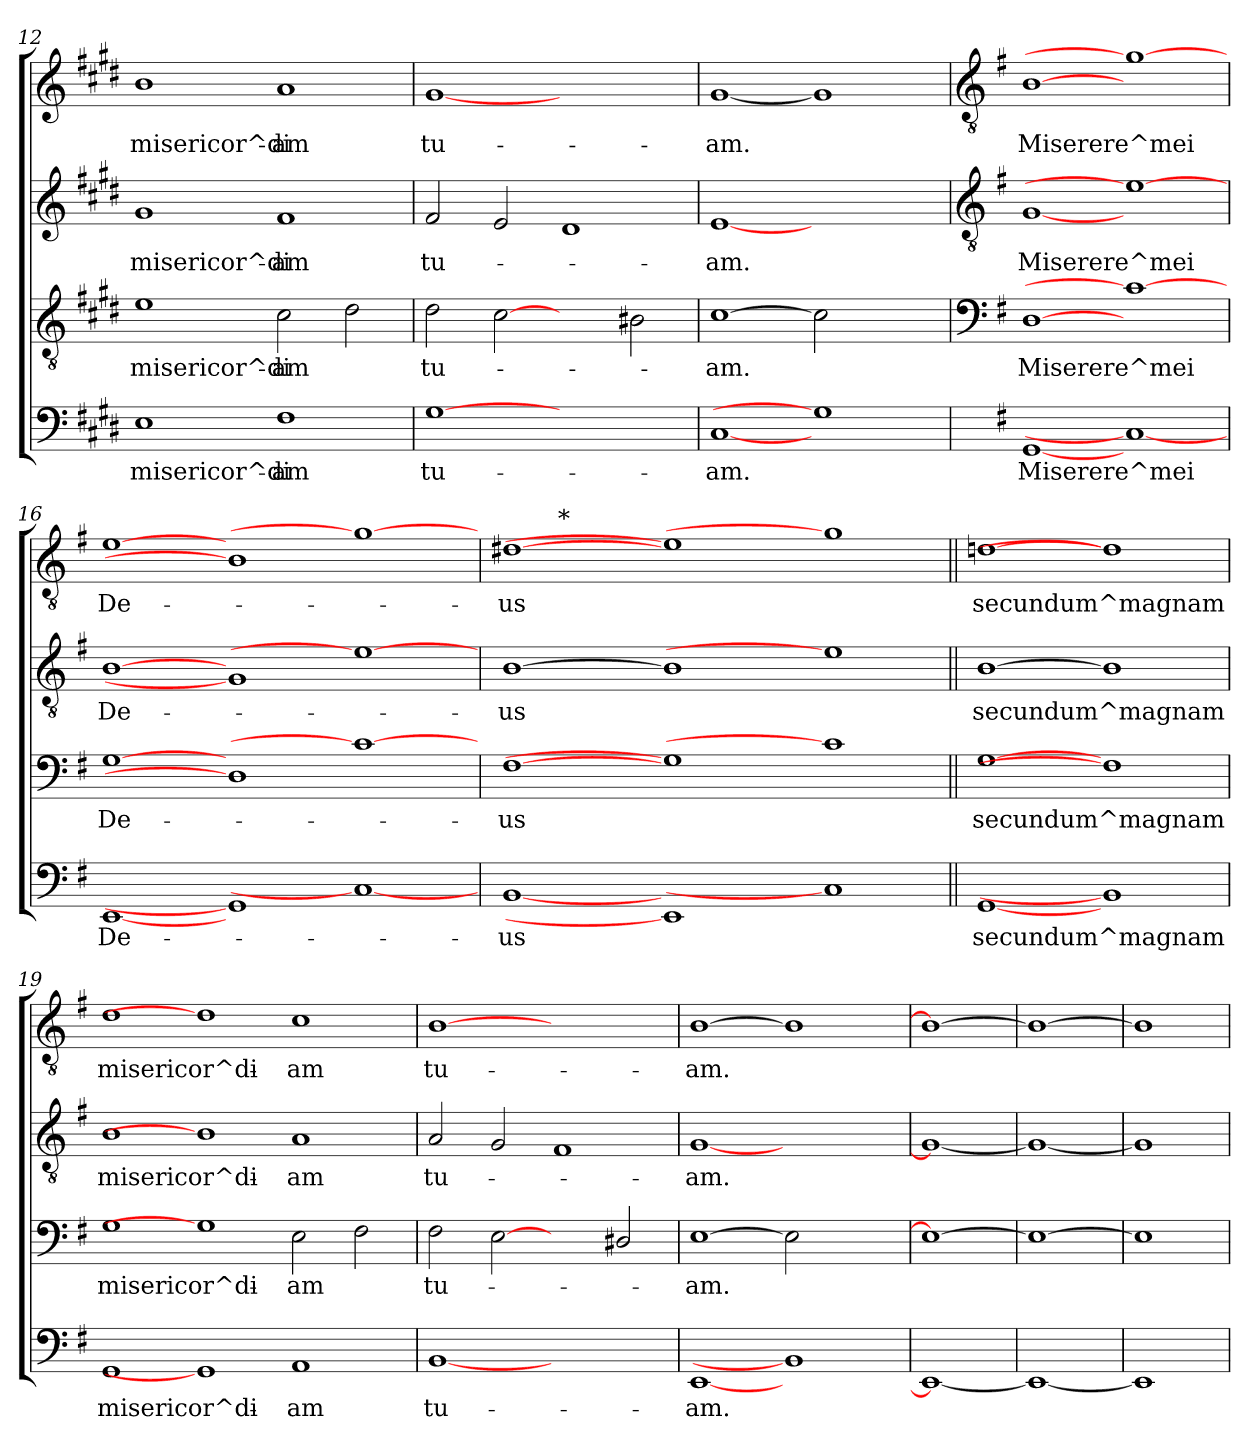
**kern	**text	**kern	**text	**kern	**text	**kern	**text
*part4	*part4	*part3	*part3	*part2	*part2	*part1	*part1
*staff4	*staff4	*staff3	*staff3	*staff2	*staff2	*staff1	*staff1
*clefF4	*	*clefGv2	*	*clefG2	*	*clefG2	*
*k[f#c#g#d#]	*	*k[f#c#g#d#]	*	*k[f#c#g#d#]	*	*k[f#c#g#d#]	*
*E:	*	*E:	*	*E:	*	*E:	*
=12	=12	=12	=12	=12	=12	=12	=12
!	!LO:LY:b	!	!LO:LY:b:rj	!	!LO:LY:b	!	!LO:LY:b
1E	misericor^di-	1e	misericor^di-	1g#	misericor^di-	1b	misericor^di-
!	!LO:LY:b	!	!LO:LY:b:rj	!	!LO:LY:b	!	!LO:LY:b
1F#	-am	2c#\	-am	1f#	-am	1a	-am
.	.	2d#\	.	.	.	.	.
=13	=13	=13	=13	=13	=13	=13	=13
!	!LO:LY:b	!	!LO:LY:b:rj	!	!LO:LY:b	!	!LO:LY:b
[1G#	tu-	2d#\	tu-	2f#/	tu-	[1g#	tu-
.	.	[2c#	.	2e/	.	.	.
1ryy	.	2ryy	.	1d#	.	1ryy	.
.	.	2B#X\	.	.	.	.	.
=14	=14	=14	=14	=14	=14	=14	=14
!	!LO:LY:b	!	!LO:LY:b:rj	!	!LO:LY:b	!	!LO:LY:b
[1C#	-am.	[1c#	-am.	[1e	-am.	[1g#	-am.
1G#]	.	2c#]	.	1ryy	.	1g#]	.
.	.	2ryy	.	.	.	.	.
!!LO:PB:g=z
=15	=15	=15	=15	=15	=15	=15	=15
*	*	*clefF4	*	*clefGv2	*	*clefGv2	*
*k[f#]	*	*k[f#]	*	*k[f#]	*	*k[f#]	*
*G:	*	*G:	*	*G:	*	*G:	*
!	!LO:LY:b	!	!LO:LY:b:rj	!	!LO:LY:b	!	!LO:LY:b
[1GG	Miserere^mei	[1D	Miserere^mei	[1G	Miserere^mei	[1B	Miserere^mei
1C#_	.	1c#_	.	1e_	.	1g#_	.
=16	=16	=16	=16	=16	=16	=16	=16
!	!LO:LY:b	!	!LO:LY:b:rj	!	!LO:LY:b	!	!LO:LY:b
[1EE	De-	[1G	De-	[1B	De-	[1e	De-
1GG]	.	1D]	.	1G]	.	1B]	.
1C#_	.	1c#_	.	1e_	.	1g#_	.
=17	=17	=17	=17	=17	=17	=17	=17
!	!LO:LY:b	!	!LO:LY:b:rj	!	!LO:LY:b	!	!LO:LY:b
*	*	*	*	*	*	*^	*
[1BB	-us	[1F#	-us	[1B	-us	[1d#X	4ryy	-us
!	!	!	!	!	!	!	!LO:TX:a:t=*	!
.	.	.	.	.	.	.	1ryy	.
1EE]	.	1G]	.	1B]	.	1e]	.	.
.	.	.	.	.	.	.	1..ryy	.
1C#]	.	1c#]	.	1e]	.	1g#]	.	.
=18||	=18||	=18||	=18||	=18||	=18||	=18||	=18||	=18||
!	!LO:LY:b	!	!LO:LY:b:rj	!	!LO:LY:b	!	!	!LO:LY:b
*	*	*	*	*	*	*v	*v	*
[1GG	secundum^magnam	[1G	secundum^magnam	[1B	secundum^magnam	[1dni	secundum^magnam
1BB]	.	1F#]	.	1B]	.	1d#]	.
=19	=19	=19	=19	=19	=19	=19	=19
!	!LO:LY:b	!	!LO:LY:b:rj	!	!LO:LY:b	!	!LO:LY:b
1GG	misericor^di-	1G	misericor^di-	1B	misericor^di-	1d	misericor^di-
1GG]	.	1G]	.	1B]	.	1d]	.
!	!LO:LY:b	!	!LO:LY:b:rj	!	!LO:LY:b	!	!LO:LY:b
1AA	-am	2E\	-am	1A	-am	1c	-am
.	.	2F#\	.	.	.	.	.
=20	=20	=20	=20	=20	=20	=20	=20
!	!LO:LY:b	!	!LO:LY:b:rj	!	!LO:LY:b	!	!LO:LY:b
[1BB	tu-	2F#\	tu-	2A/	tu-	[1B	tu-
.	.	[2E	.	2G/	.	.	.
1ryy	.	2ryy	.	1F#	.	1ryy	.
.	.	2D#X/	.	.	.	.	.
=21	=21	=21	=21	=21	=21	=21	=21
!	!LO:LY:b	!	!LO:LY:b:rj	!	!LO:LY:b	!	!LO:LY:b
[1EE	-am.	[1E	-am.	[1G	-am.	[1B	-am.
1BB]	.	2E]	.	1ryy	.	1B]	.
.	.	2ryy	.	.	.	.	.
=22	=22	=22	=22	=22	=22	=22	=22
1EE_	.	1E_	.	1G_	.	1B_	.
=23	=23	=23	=23	=23	=23	=23	=23
1EE_	.	1E_	.	1G_	.	1B_	.
=24	=24	=24	=24	=24	=24	=24	=24
1EE]	.	1E]	.	1G]	.	1B]	.
=	=	=	=	=	=	=	=
*-	*-	*-	*-	*-	*-	*-	*-
